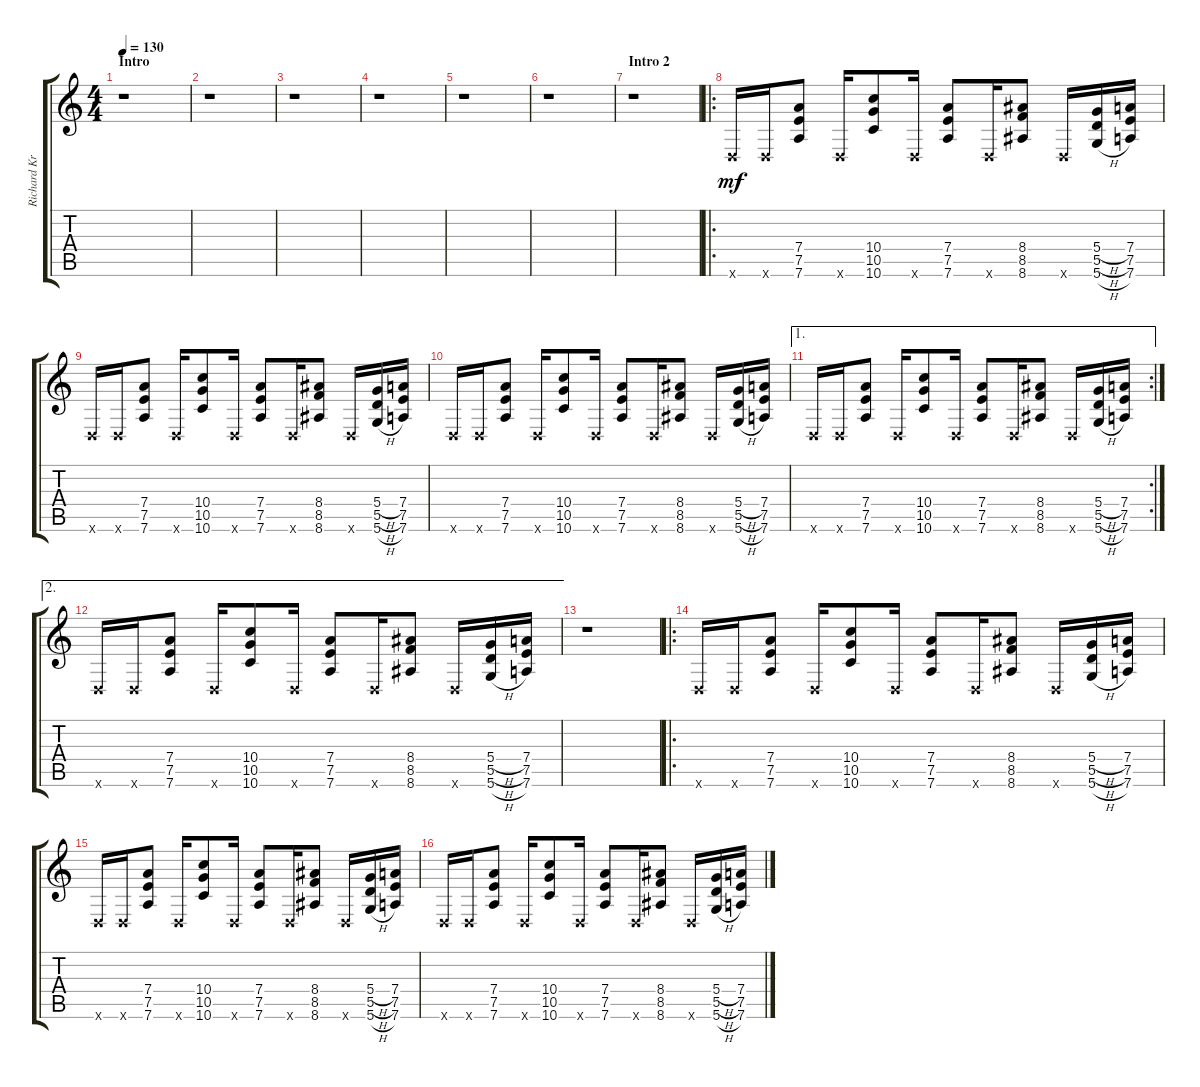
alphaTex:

\track ("Richard Kruspe (Right stereo)" "Richard Kr") {instrument distortionguitar}
\staff {score tabs}
\tuning (E4 B3 G3 D3 A2 D2) {hide}
\ts (4 4)
\section ("" "Intro")
\tempo 130
\clef g2
\ks c
r.1{dy mf instrument distortionguitar} |
r.1 |
r.1 |
r.1 |
r.1 |
r.1 |
\section ("" "Intro 2")
r.1 |
\ro
0.6{x}.16 0.6{x}.16 (7.4 7.5 7.6).8 0.6{x}.16 (10.4 10.5 10.6).8 0.6{x}.16 (7.4 7.5 7.6).8 0.6{x}.16 (8.4 8.5 8.6).8 0.6{x}.16 (5.4{h} 5.5{h} 5.6{h}).16 (7.4 7.5 7.6).16 |
0.6{x}.16 0.6{x}.16 (7.4 7.5 7.6).8 0.6{x}.16 (10.4 10.5 10.6).8 0.6{x}.16 (7.4 7.5 7.6).8 0.6{x}.16 (8.4 8.5 8.6).8 0.6{x}.16 (5.4{h} 5.5{h} 5.6{h}).16 (7.4 7.5 7.6).16 |
0.6{x}.16 0.6{x}.16 (7.4 7.5 7.6).8 0.6{x}.16 (10.4 10.5 10.6).8 0.6{x}.16 (7.4 7.5 7.6).8 0.6{x}.16 (8.4 8.5 8.6).8 0.6{x}.16 (5.4{h} 5.5{h} 5.6{h}).16 (7.4 7.5 7.6).16 |
\ae 1
\rc 2
0.6{x}.16 0.6{x}.16 (7.4 7.5 7.6).8 0.6{x}.16 (10.4 10.5 10.6).8 0.6{x}.16 (7.4 7.5 7.6).8 0.6{x}.16 (8.4 8.5 8.6).8 0.6{x}.16 (5.4{h} 5.5{h} 5.6{h}).16 (7.4 7.5 7.6).16 |
\ae 2
0.6{x}.16 0.6{x}.16 (7.4 7.5 7.6).8 0.6{x}.16 (10.4 10.5 10.6).8 0.6{x}.16 (7.4 7.5 7.6).8 0.6{x}.16 (8.4 8.5 8.6).8 0.6{x}.16 (5.4{h} 5.5{h} 5.6{h}).16 (7.4 7.5 7.6).16 |
r.1 |
\ro
0.6{x}.16 0.6{x}.16 (7.4 7.5 7.6).8 0.6{x}.16 (10.4 10.5 10.6).8 0.6{x}.16 (7.4 7.5 7.6).8 0.6{x}.16 (8.4 8.5 8.6).8 0.6{x}.16 (5.4{h} 5.5{h} 5.6{h}).16 (7.4 7.5 7.6).16 |
0.6{x}.16 0.6{x}.16 (7.4 7.5 7.6).8 0.6{x}.16 (10.4 10.5 10.6).8 0.6{x}.16 (7.4 7.5 7.6).8 0.6{x}.16 (8.4 8.5 8.6).8 0.6{x}.16 (5.4{h} 5.5{h} 5.6{h}).16 (7.4 7.5 7.6).16 |
0.6{x}.16 0.6{x}.16 (7.4 7.5 7.6).8 0.6{x}.16 (10.4 10.5 10.6).8 0.6{x}.16 (7.4 7.5 7.6).8 0.6{x}.16 (8.4 8.5 8.6).8 0.6{x}.16 (5.4{h} 5.5{h} 5.6{h}).16 (7.4 7.5 7.6).16
